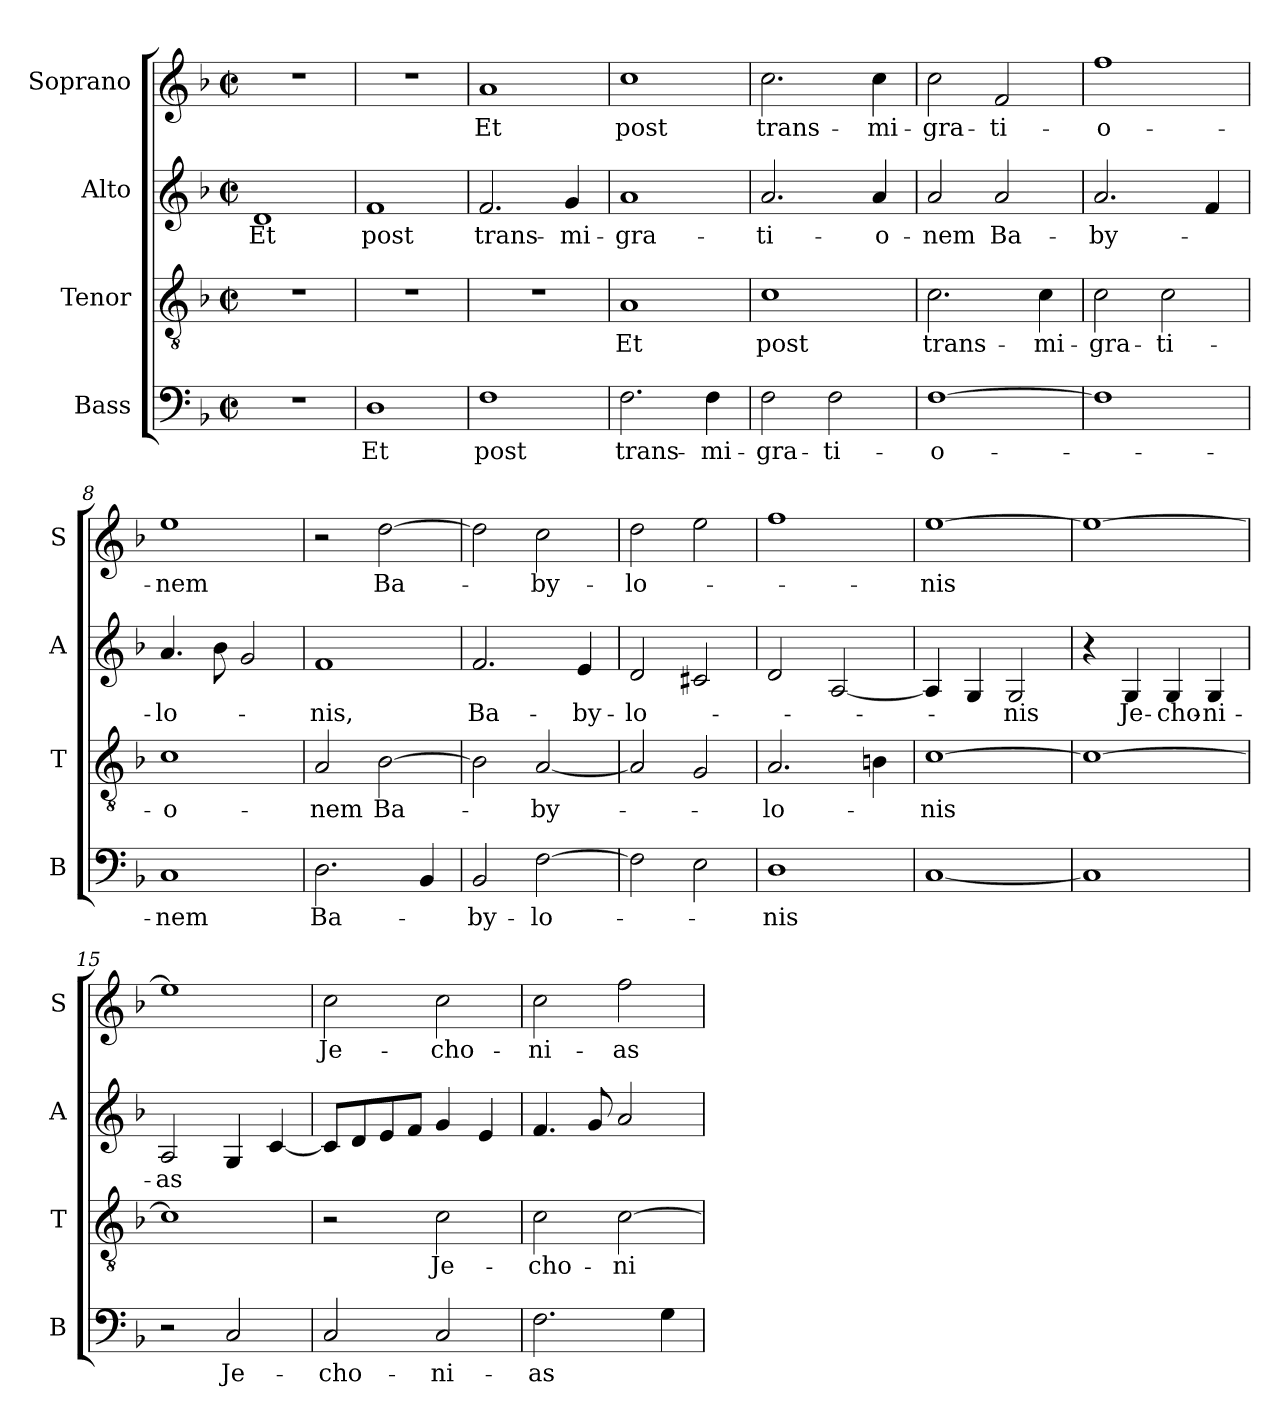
**kern	**text	**kern	**text	**kern	**text	**kern	**text
*part4	*part4	*part3	*part3	*part2	*part2	*part1	*part1
*staff4	*staff4	*staff3	*staff3	*staff2	*staff2	*staff1	*staff1
*I"Bass	*	*I"Tenor	*	*I"Alto	*	*I"Soprano	*
*I'B	*	*I'T	*	*I'A	*	*I'S	*
*clefF4	*	*clefGv2	*	*clefG2	*	*clefG2	*
*k[b-]	*	*k[b-]	*	*k[b-]	*	*k[b-]	*
*F:	*	*F:	*	*F:	*	*F:	*
*M2/2	*	*M2/2	*	*M2/2	*	*M2/2	*
*met(c|)	*	*met(c|)	*	*met(c|)	*	*met(c|)	*
=1	=1	=1	=1	=1	=1	=1	=1
1r	.	1r	.	1d	Et	1r	.
=2	=2	=2	=2	=2	=2	=2	=2
1D	Et	1r	.	1f	post	1r	.
=3	=3	=3	=3	=3	=3	=3	=3
1F	post	1r	.	2.f/	trans-	1a	Et
.	.	.	.	4g/	-mi-	.	.
=4	=4	=4	=4	=4	=4	=4	=4
2.F\	trans-	1A	Et	1a	-gra-	1cc	post
4F\	-mi-	.	.	.	.	.	.
=5	=5	=5	=5	=5	=5	=5	=5
2F\	-gra-	1c	post	2.a/	-ti-	2.cc\	trans-
2F\	-ti-	.	.	.	.	.	.
.	.	.	.	4a/	-o-	4cc\	-mi-
=6	=6	=6	=6	=6	=6	=6	=6
[1F	-o-	2.c\	trans-	2a/	-nem	2cc\	-gra-
.	.	.	.	2a/	Ba-	2f/	-ti-
.	.	4c\	-mi-	.	.	.	.
!!LO:LB:g=z
=7	=7	=7	=7	=7	=7	=7	=7
1F]	.	2c\	-gra-	2.a/	-by-	1ff	-o-
.	.	2c\	-ti-	.	.	.	.
.	.	.	.	4f/	.	.	.
=8	=8	=8	=8	=8	=8	=8	=8
1C	-nem	1c	-o-	4.a/	-lo-	1ee	-nem
.	.	.	.	8b-\	.	.	.
.	.	.	.	2g/	.	.	.
=9	=9	=9	=9	=9	=9	=9	=9
2.D\	Ba-	2A/	-nem	1f	-nis,	2r	.
.	.	[2B-\	Ba-	.	.	[2dd\	Ba-
4BB-/	.	.	.	.	.	.	.
=10	=10	=10	=10	=10	=10	=10	=10
2BB-/	-by-	2B-\]	.	2.f/	Ba-	2dd\]	.
[2F\	-lo-	[2A/	-by-	.	.	2cc\	-by-
.	.	.	.	4e/	-by-	.	.
=11	=11	=11	=11	=11	=11	=11	=11
2F\]	.	2A/]	.	2d/	-lo-	2dd\	-lo-
2E\	.	2G/	.	2c#X/	.	2ee\	.
=12	=12	=12	=12	=12	=12	=12	=12
1D	-nis	2.A/	-lo-	2d/	.	1ff	.
.	.	.	.	[2A/	.	.	.
.	.	4Bn\	.	.	.	.	.
!!LO:PB:g=z
=13	=13	=13	=13	=13	=13	=13	=13
[1C	.	[1c	-nis	4A/]	.	[1ee	-nis
.	.	.	.	4G/	.	.	.
.	.	.	.	2G/	-nis	.	.
=14	=14	=14	=14	=14	=14	=14	=14
1C]	.	1c_	.	4r	.	1ee_	.
.	.	.	.	4G/	Je-	.	.
.	.	.	.	4G/	-cho-	.	.
.	.	.	.	4G/	-ni-	.	.
=15	=15	=15	=15	=15	=15	=15	=15
2r	.	1c]	.	2A/	-as	1ee]	.
2C/	Je-	.	.	4G/	.	.	.
.	.	.	.	[4c/	.	.	.
=16	=16	=16	=16	=16	=16	=16	=16
2C/	-cho-	2r	.	8c/L]	.	2cc\	Je-
.	.	.	.	8d/	.	.	.
.	.	.	.	8e/	.	.	.
.	.	.	.	8f/J	.	.	.
2C/	-ni-	2c\	Je-	4g/	.	2cc\	-cho-
.	.	.	.	4e/	.	.	.
=17	=17	=17	=17	=17	=17	=17	=17
2.F\	-as	2c\	-cho-	4.f/	.	2cc\	-ni-
.	.	.	.	8g/	.	.	.
.	.	[2c\	-ni-	2a/	.	2ff\	-as
4G\	.	.	.	.	.	.	.
=	=	=	=	=	=	=	=
*-	*-	*-	*-	*-	*-	*-	*-
